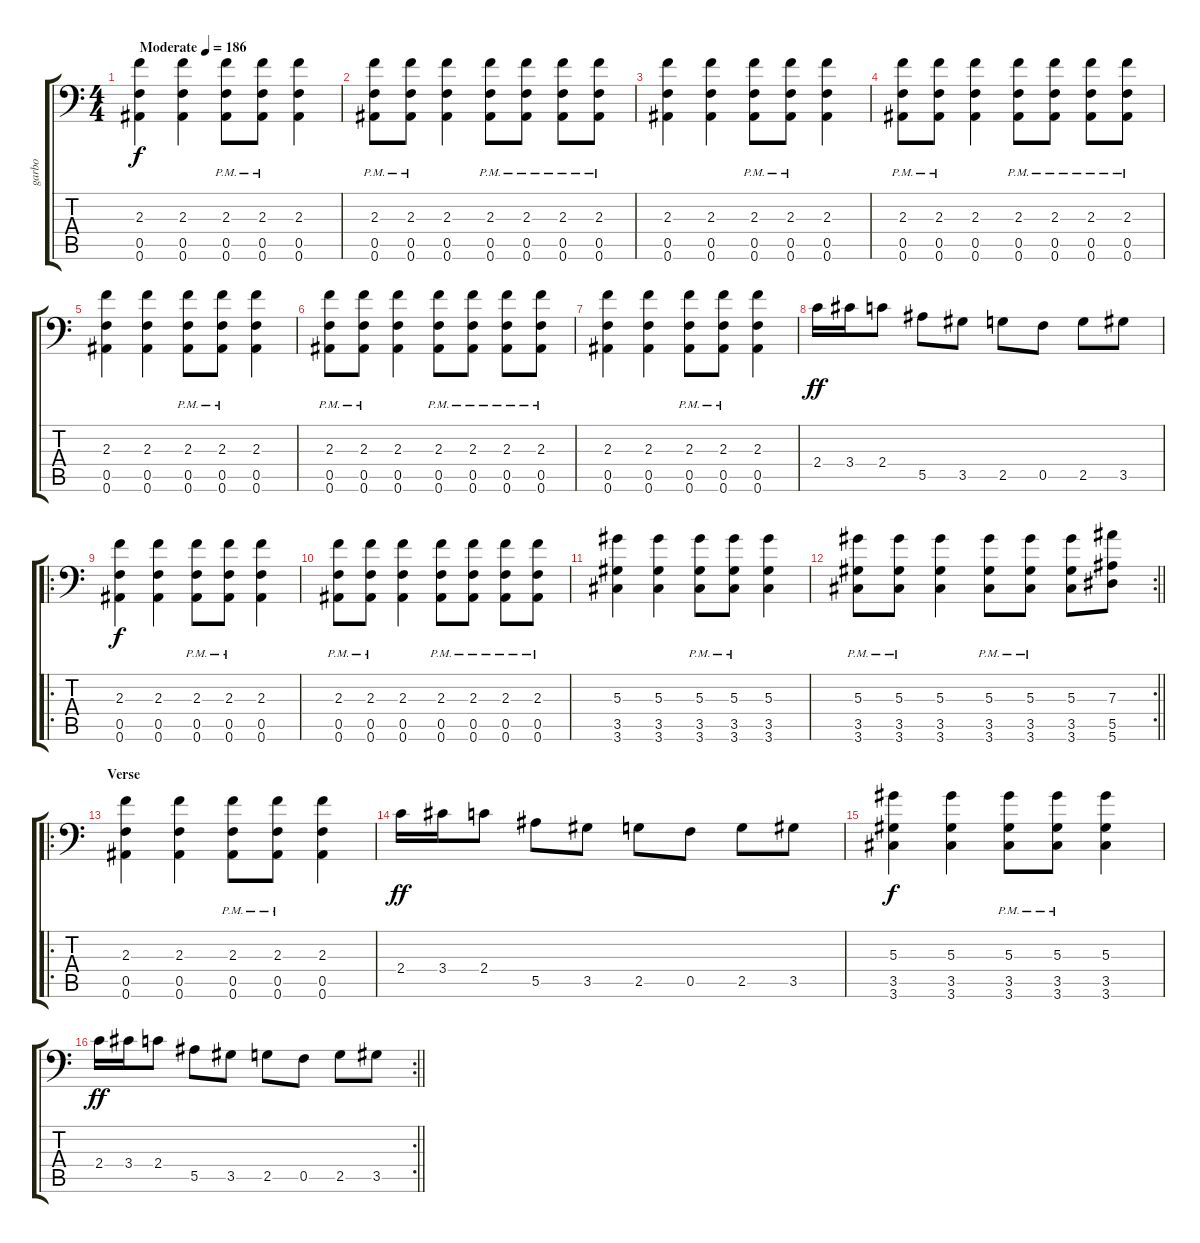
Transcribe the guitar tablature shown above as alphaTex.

\track ("garbo" "garbo") {instrument distortionguitar}
\staff {score tabs}
\tuning (C4 G3 Eb3 Bb2 F2 Bb1) {hide}
\ts (4 4)
\tempo (186 "Moderate")
\clef f4
\ks c
(2.3 0.5 0.6).4{dy f instrument distortionguitar} (2.3 0.5 0.6).4 (2.3{pm} 0.5{pm} 0.6{pm}).8 (2.3{pm} 0.5{pm} 0.6{pm}).8 (2.3 0.5 0.6).4 |
(2.3{pm} 0.5{pm} 0.6{pm}).8 (2.3{pm} 0.5{pm} 0.6{pm}).8 (2.3 0.5 0.6).4 (2.3{pm} 0.5{pm} 0.6{pm}).8 (2.3{pm} 0.5{pm} 0.6{pm}).8 (2.3{pm} 0.5{pm} 0.6{pm}).8 (2.3{pm} 0.5{pm} 0.6{pm}).8 |
(2.3 0.5 0.6).4 (2.3 0.5 0.6).4 (2.3{pm} 0.5{pm} 0.6{pm}).8 (2.3{pm} 0.5{pm} 0.6{pm}).8 (2.3 0.5 0.6).4 |
(2.3{pm} 0.5{pm} 0.6{pm}).8 (2.3{pm} 0.5{pm} 0.6{pm}).8 (2.3 0.5 0.6).4 (2.3{pm} 0.5{pm} 0.6{pm}).8 (2.3{pm} 0.5{pm} 0.6{pm}).8 (2.3{pm} 0.5{pm} 0.6{pm}).8 (2.3{pm} 0.5{pm} 0.6{pm}).8 |
(2.3 0.5 0.6).4 (2.3 0.5 0.6).4 (2.3{pm} 0.5{pm} 0.6{pm}).8 (2.3{pm} 0.5{pm} 0.6{pm}).8 (2.3 0.5 0.6).4 |
(2.3{pm} 0.5{pm} 0.6{pm}).8 (2.3{pm} 0.5{pm} 0.6{pm}).8 (2.3 0.5 0.6).4 (2.3{pm} 0.5{pm} 0.6{pm}).8 (2.3{pm} 0.5{pm} 0.6{pm}).8 (2.3{pm} 0.5{pm} 0.6{pm}).8 (2.3{pm} 0.5{pm} 0.6{pm}).8 |
(2.3 0.5 0.6).4 (2.3 0.5 0.6).4 (2.3{pm} 0.5{pm} 0.6{pm}).8 (2.3{pm} 0.5{pm} 0.6{pm}).8 (2.3 0.5 0.6).4 |
2.4.16{dy ff} 3.4.16 2.4.8 5.5.8 3.5.8 2.5.8 0.5.8 2.5.8 3.5.8 |
\ro
(2.3 0.5 0.6).4{dy f} (2.3 0.5 0.6).4 (2.3{pm} 0.5{pm} 0.6{pm}).8 (2.3{pm} 0.5{pm} 0.6{pm}).8 (2.3 0.5 0.6).4 |
(2.3{pm} 0.5{pm} 0.6{pm}).8 (2.3{pm} 0.5{pm} 0.6{pm}).8 (2.3 0.5 0.6).4 (2.3{pm} 0.5{pm} 0.6{pm}).8 (2.3{pm} 0.5{pm} 0.6{pm}).8 (2.3{pm} 0.5{pm} 0.6{pm}).8 (2.3{pm} 0.5{pm} 0.6{pm}).8 |
(5.3 3.5 3.6).4 (5.3 3.5 3.6).4 (5.3{pm} 3.5{pm} 3.6{pm}).8 (5.3{pm} 3.5{pm} 3.6{pm}).8 (5.3 3.5 3.6).4 |
\rc 2
\barLineRight lightlight
(5.3{pm} 3.5{pm} 3.6{pm}).8 (5.3{pm} 3.5{pm} 3.6{pm}).8 (5.3 3.5 3.6).4 (5.3{pm} 3.5{pm} 3.6{pm}).8 (5.3{pm} 3.5{pm} 3.6{pm}).8 (5.3 3.5 3.6).8 (7.3 5.5 5.6).8 |
\ro
\section ("" "Verse")
(2.3 0.5 0.6).4 (2.3 0.5 0.6).4 (2.3{pm} 0.5{pm} 0.6{pm}).8 (2.3{pm} 0.5{pm} 0.6{pm}).8 (2.3 0.5 0.6).4 |
2.4.16{dy ff} 3.4.16 2.4.8 5.5.8 3.5.8 2.5.8 0.5.8 2.5.8 3.5.8 |
(5.3 3.5 3.6).4{dy f} (5.3 3.5 3.6).4 (5.3{pm} 3.5{pm} 3.6{pm}).8 (5.3{pm} 3.5{pm} 3.6{pm}).8 (5.3 3.5 3.6).4 |
\rc 2
\barLineRight lightlight
2.4.16{dy ff} 3.4.16 2.4.8 5.5.8 3.5.8 2.5.8 0.5.8 2.5.8 3.5.8
